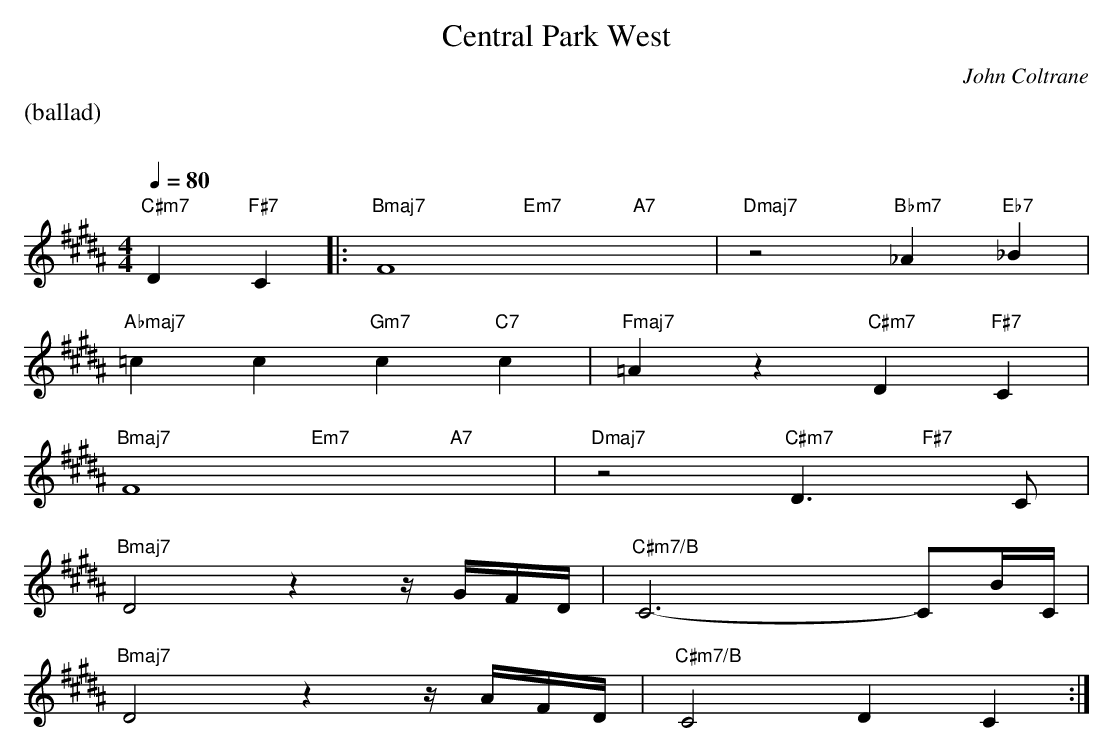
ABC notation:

X:1
T:Central Park West
M:4/4
L:1/4
C:John Coltrane
Q:1/4=80
%%staves (chords melody)
K:B
%%text (ballad)
%%vskip 20
V:chords
"C#m7"x "F#7"x |: "Bmaj7"x2 "Em7"x "A7"x | "Dmaj7"x2 "Bbm7"x "Eb7"x |
"Abmaj7"x2 "Gm7"x "C7"x | "Fmaj7"x2 "C#m7"x "F#7"x |
"Bmaj7"x2 "Em7"x "A7"x | "Dmaj7"x2 "C#m7"x "F#7"x |
"Bmaj7"x2 x x | "C#m7/B"x2 x x |
"Bmaj7"x2 x x | "C#m7/B"x2 x x :|
V:melody
DC |: F4 | z2 _A_B |
=cccc |=Az DC |
F4 | z2 D>C |
D2 z z//G//F//D// | C3-C/B//C// |
D2 z z//A//F//D// | C2 DC :|
